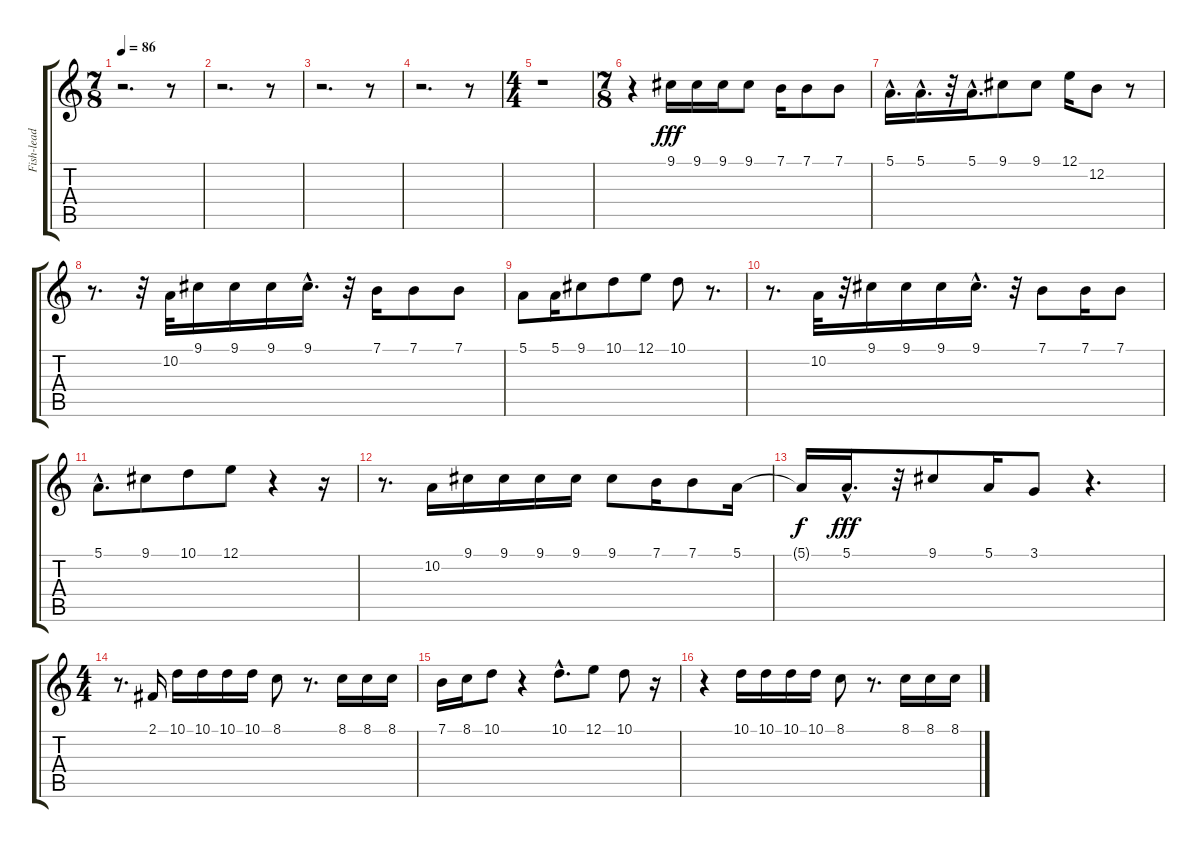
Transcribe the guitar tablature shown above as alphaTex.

\track ("Fish-lead" "Fish-lead") {instrument electricgrandpiano}
\staff {score tabs}
\tuning (E4 B3 G3 D3 A2 E2) {hide}
\ts (7 8)
\tempo 86
\clef g2
\ks c
r.2{d dy fff instrument electricgrandpiano} r.8 |
r.2{d} r.8 |
r.2{d} r.8 |
r.2{d} r.8 |
\ts (4 4)
r.1 |
\ts (7 8)
r.4 9.1.16{volume 16 instrument electricgrandpiano} 9.1.16 9.1.16 9.1.8 7.1.16 7.1.8 7.1.8 |
5.1{hac}.16{d} 5.1{hac}.16{d} r.32 5.1{hac}.16{d} 9.1.8 9.1.8 12.1.16 12.2.8 r.8 |
r.8{d} r.32 10.2.32 9.1.16 9.1.16 9.1.16 9.1{hac}.16{d} r.32 7.1.16 7.1.8 7.1.8 |
5.1.8 5.1.16 9.1.8 10.1.8 12.1.8 10.1.8 r.8{d} |
r.8{d} 10.2.32 r.32 9.1.16 9.1.16 9.1.16 9.1{hac}.16{d} r.32 7.1.8 7.1.16 7.1.8 |
5.1{hac}.8{d} 9.1.8 10.1.8 12.1.8 r.4 r.16 |
r.8{d} 10.2.16 9.1.16 9.1.16 9.1.16 9.1.16 9.1.8 7.1.16 7.1.8 5.1.16 |
5.1{t}.16{dy f} 5.1{hac}.16{d dy fff} r.32 9.1.8 5.1.16 3.1.8 r.4{d} |
\ts (4 4)
r.8{d} 2.1.16{instrument flute} 10.1.16 10.1.16 10.1.16 10.1.16 8.1.8 r.8{d} 8.1.16 8.1.16 8.1.16 |
7.1.16 8.1.16 10.1.8 r.4 10.1{hac}.8{d} 12.1.8 10.1.8 r.16 |
r.4 10.1.16 10.1.16 10.1.16 10.1.16 8.1.8 r.8{d} 8.1.16 8.1.16 8.1.16
